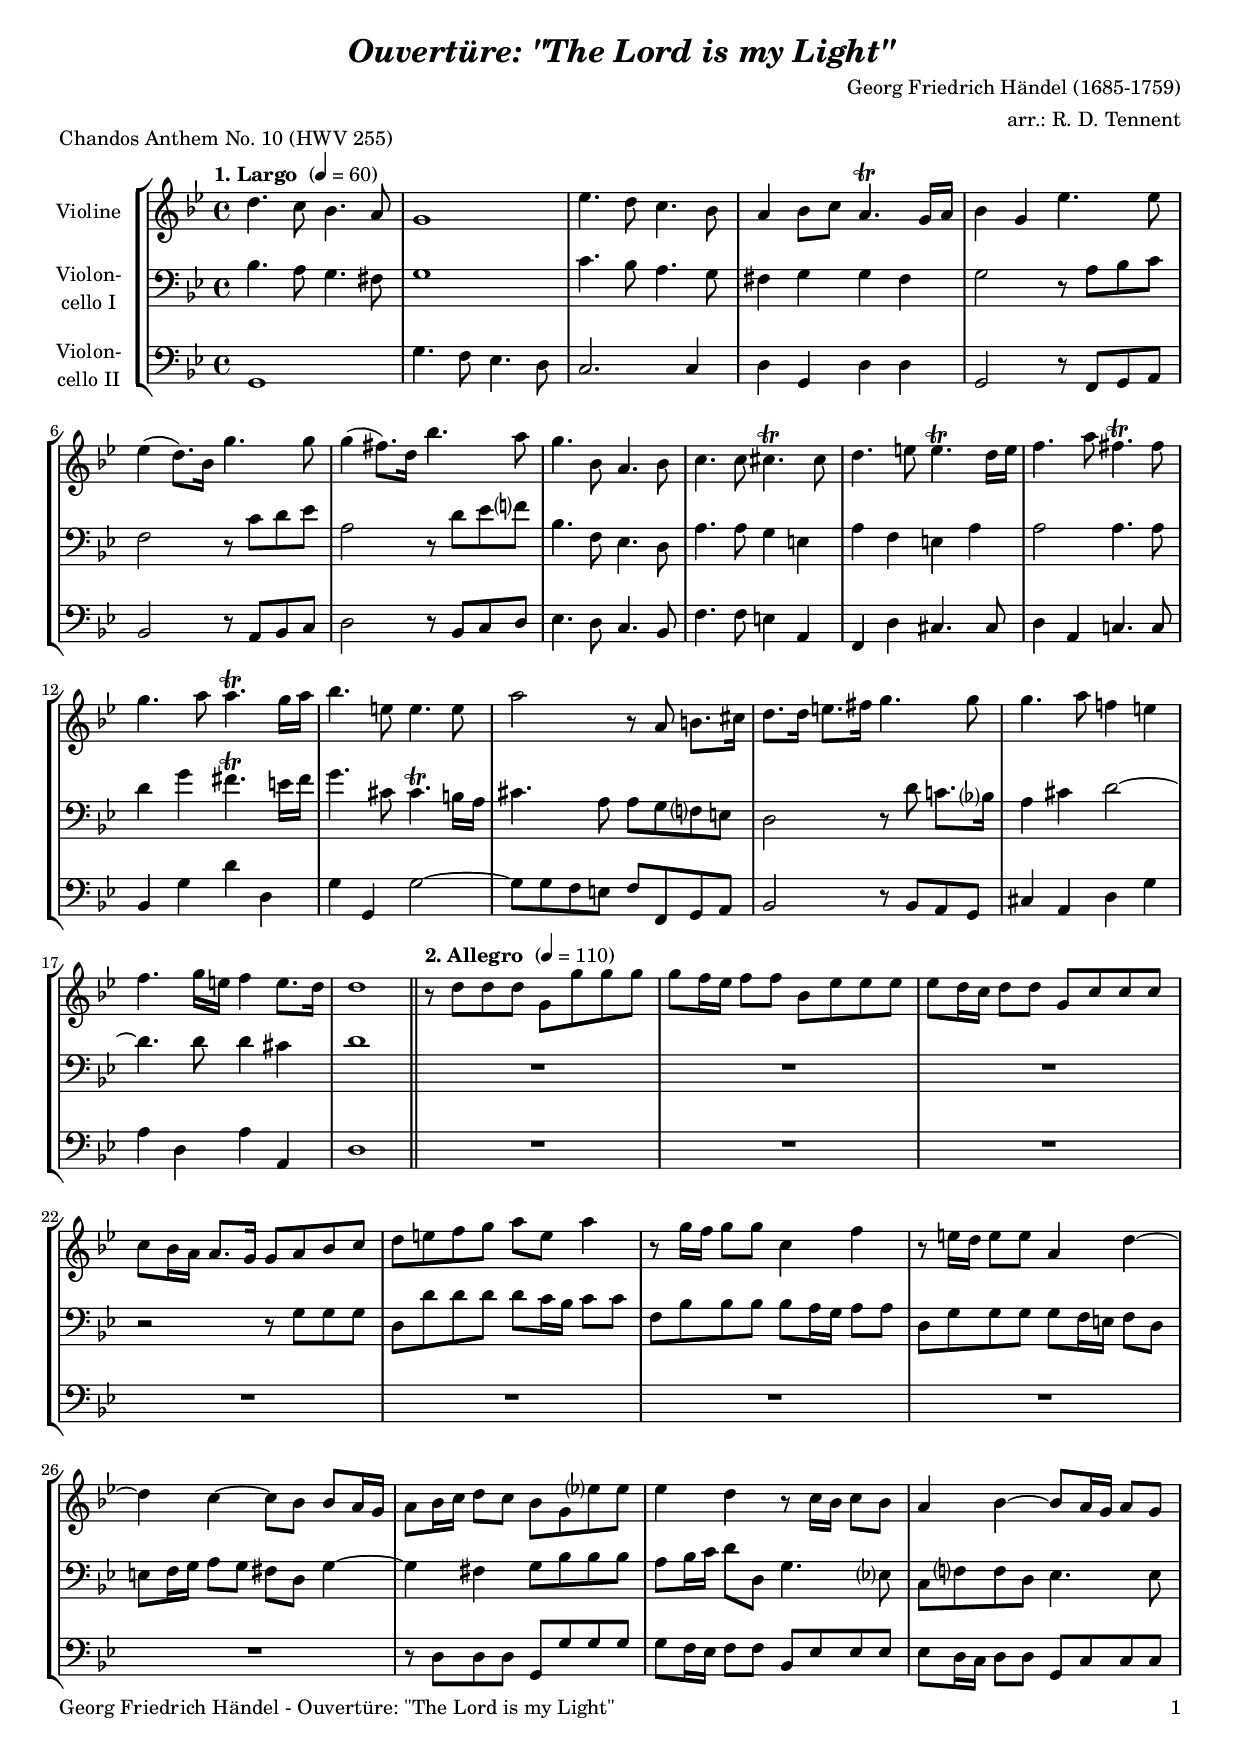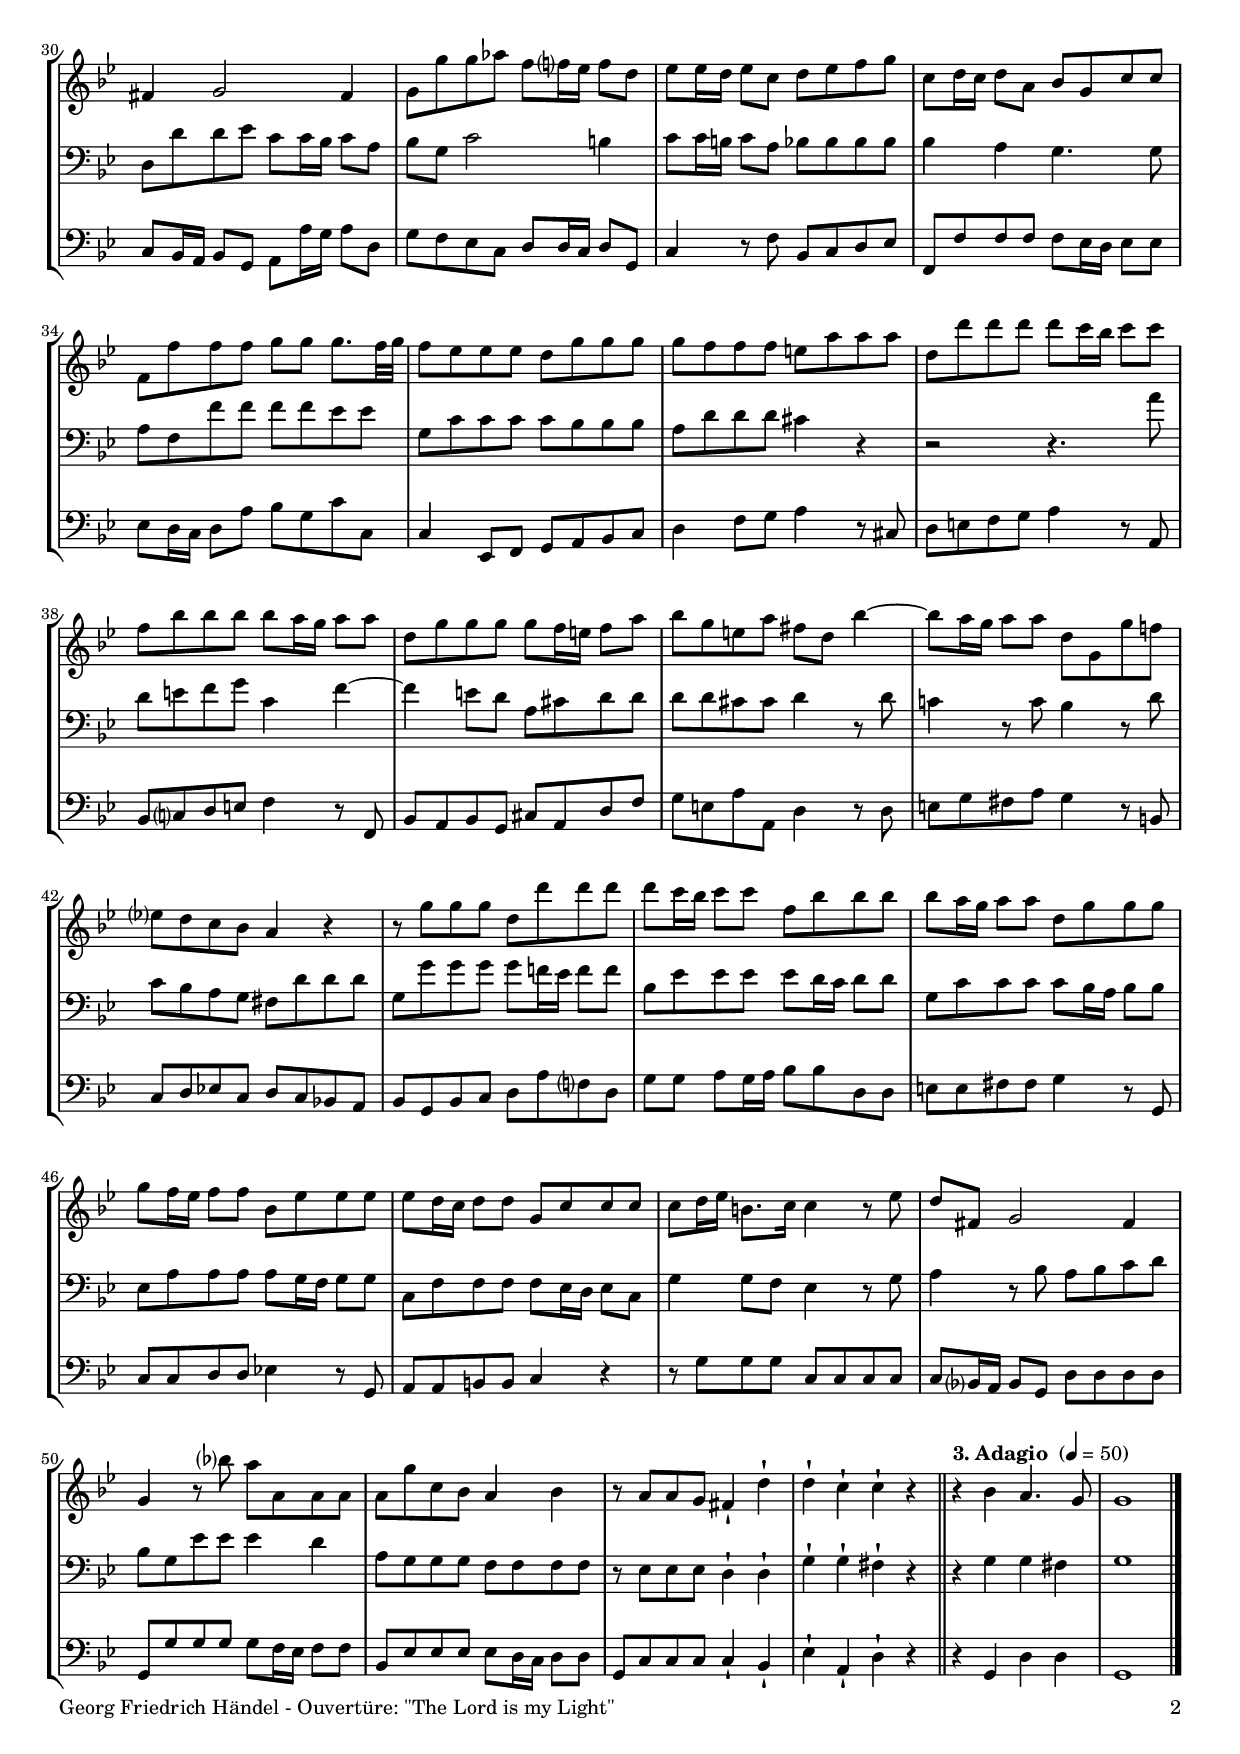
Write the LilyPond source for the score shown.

\version "2.22.0"
\include "deutsch.ly"
  
#(set-global-staff-size 17.5)

\header {
  title     = \markup \bold \italic "Ouvertüre: \"The Lord is my Light\""
  composer  = "Georg Friedrich Händel (1685-1759)"
  arranger  = "arr.: R. D. Tennent"
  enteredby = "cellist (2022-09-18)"
  piece     = "Chandos Anthem No. 10 (HWV 255)"
}

voiceconsts = {
  \key a \minor
  \time 4/4
  \clef "bass"
%  \numericTimeSignature
  \compressEmptyMeasures
  % Set default beaming for all staves
%  \set Timing.beamExceptions = #'()
%  \set Timing.baseMoment     = #(ly:make-moment 1 4)
%  \set Timing.beatStructure  = #'(1 1 1)
}

micl = "clarinet"
mifl = "flute"
miob = "oboe"
mifh = "french horn"
misx = "tenor sax"
mist = "string ensemble 1"
mipz = "pizzicato strings"
mivl = "violin"
miba = "cello"

introa = {           \tempo "1. Largo "   4=60  }
introb = { \bar "||" \tempo "2. Allegro " 4=110 }
introc = { \bar "||" \tempo "3. Adagio "  4=50 }

va = \relative c'' {
  \voiceconsts
  \clef "treble"

  \introa
  e4. d8 c4. h8
  a1
  f'4. e8 d4. c8
  h4 c8 d h4.\trill a16 h
  c4 a f'4. f8

  f4( e8.) c16 a'4. a8
  a4( gis8.) e16 c'4. h8
  a4. c,8 h4. c8
  d4. d8 dis4.\trill dis8

  e4. fis8 fis4.\trill e16 fis
  g4. h8 gis4.\trill gis8
  a4. h8 h4.\trill a16 h
  c4. fis,8 fis4. fis8

  h2 r8 h, cis8. dis16
  e8. e16 fis8. gis16 a4. a8
  a4. h8 g!4 fis
  g4. a16 fis g4 fis8. e16
  e1

  \introb
  r8 e e e a, a' a a
  a g16 f g8 g c, f f f
  f e16 d e8 e a, d d d
  d c16 h h8. a16 a8 h c d

  e fis g a h fis h4
  r8 a16 g a8 a d,4 g
  r8 fis16 e fis8 fis h,4 e~
  e d~ d8 c c h16 a

  h8 c16 d e8 d c a f'? f
  f4 e r8 d16 c d8 c
  h4 c~ c8 h16 a h8 a
  gis4 a2 gis4

  a8 a' a b g g?16 f g8 e
  f f16 e f8 d e f g a
  d, e16 d e8 h c a d d
  g, g' g g a a a8. g32 a

  g8 f f f e a a a
  a g g g fis h h h
  e, e' e e e d16 c d8 d
  g, c c c c h16 a h8 h

  e, a a a a g16 fis g8 h
  c a fis h gis e c'4~
  c8 h16 a h8 h e, a, a' g!
  f? e d c h4 r

  r8 a' a a e e' e e
  e d16 c d8 d g, c c c
  c h16 a h8 h e, a a a
  a g16 f g8 g c, f f f

  f e16 d e8 e a, d d d
  d e16 f cis8. d16 d4 r8 f
  e gis, a2 gis4
  a r8 c'? h h, h h

  h a' d, c h4 c
  r8 h h a gis4-! e'-!
  e-! d-! d-! r

  \introc
  r c h4. a8
  a1 \bar "|."
}

vb = \relative c' {
  \voiceconsts

  \introa
  c4. h8 a4. gis8
  a1
  d4. c8 h4. a8
  gis4 a a gis
  a2 r8 h c d

  g,2 r8 d' e f
  h,2 r8 e f g?
  c,4. g8 f4. e8
  h'4. h8 a4 fis

  h g fis h
  h2 h4. h8
  e4 a gis4.\trill fis16 gis
  a4. dis,8 dis4.\trill cis16 h

  dis4. h8 h a g? fis
  e2 r8 e' d!8. c?16
  h4 dis e2~
  e4. e8 e4 dis
  e1

  \introb
  R1*3
  r2 r8 a, a a

  e e' e e e d16 c d8 d
  g, c c c c h16 a h8 h
  e, a a a a g16 fis g8 e
  fis g16 a h8 a gis e a4~

  a gis a8 c c c
  h c16 d e8 e, a4. f?8
  d g? g e f4. f8
  e e' e f d d16 c d8 h

  c a d2 cis4
  d8 d16 cis d8 h c c c c
  c4 h a4. a8
  h g g' g g g f f

  a, d d d d c c c
  h e e e dis4 r
  r2 r4. h'8
  e, fis g a d,4 g~

  g fis8 e h dis e e
  e e dis dis e4 r8 e
  d!4 r8 d c4 r8 e
  d c h a gis e' e e

  a, a' a a a g!16 f g8 g
  c, f f f f e16 d e8 e
  a, d d d d c16 h c8 c
  f, h h h h a16 g a8 a

  d, g g g g f16 e f8 d
  a'4 a8 g f4 r8 a
  h4 r8 c h c d e
  c a f' f f4 e

  h8 a a a g g g g
  r f f f e4-! e-!
  a-! a-! gis-! r

  \introc
  r a a gis
  a1 \bar "|."
}

vc = \relative c {
  \voiceconsts

  \introa
  a1
  a'4. g8 f4. e8
  d2. d4
  e a, e' e
  a,2 r8 g a h

  c2 r8 h c d
  e2 r8 c d e
  f4. e8 d4. c8
  g'4. g8 fis4 h,

  g e' dis4. dis8
  e4 h d!4. d8
  c4 a' e' e,
  a a, a'2~

  a8 a g fis g g, a h
  c2 r8 c h a
  dis4 h e a
  h e, h' h,
  e1

  \introb
  R1*8
  r8 e e e a, a' a a
  a g16 f g8 g c, f f f
  f e16 d e8 e a, d d d
  d c16 h c8 a h h'16 a h8 e,

  a g f d e e16 d e8 a,
  d4 r8 g c, d e f
  g, g' g g g f16 e f8 f
  f e16 d e8 h' c a d d,

  d4 f,8 g a h c d
  e4 g8 a h4 r8 dis,
  e fis g a h4 r8 h,
  c d? e fis g4 r8 g,

  c h c a dis h e g
  a fis h h, e4 r8 e
  fis a gis h a4 r8 cis,
  d e f! d e d c! h

  c a c d e h' g? e
  a a h a16 h c8 c e, e
  fis fis gis gis a4 r8 a,
  d d e e f!4 r8 a,

  h h cis cis d4 r
  r8 a' a a d, d d d
  d c?16 h c8 a e' e e e
  a, a' a a a g16 f g8 g

  c, f f f f e16 d e8 e
  a, d d d d4-! c-!
  f-! h,-! e-! r

  \introc
  r a, e' e
  a,1 \bar "|."
}


music = \new StaffGroup <<
      \new Staff {
	\set Staff.midiInstrument = \mivl
	\set Staff.instrumentName = \markup \center-column { "Violine" }
	\transpose a g { \va }
      }

      \new Staff {
	\set Staff.midiInstrument = \miba
	\set Staff.instrumentName = \markup \center-column { "Violon-" "cello I" }
	\transpose a g { \vb }
      }

      \new Staff {
	\set Staff.midiInstrument = \miba
	\set Staff.instrumentName = \markup \center-column { "Violon-" "cello II" }
	\transpose a g { \vc }
      }
>>

\book {
   \paper {
    print-page-number = ##t
    print-first-page-number = ##t
    ragged-last-bottom = ##f
    oddHeaderMarkup = \markup \null
    evenHeaderMarkup = \markup \null
    oddFooterMarkup = \markup {
      \fill-line {
        \on-the-fly #print-page-number-check-first
        "Georg Friedrich Händel - Ouvertüre: \"The Lord is my Light\"" \fromproperty #'page:page-number-string
      }
    }
    evenFooterMarkup = \oddFooterMarkup
  } \score {
    \music
    \layout {}
  }

  \score {
    \unfoldRepeats \music

    \midi {
      \context {
        \Score
      }
    }
  }
}